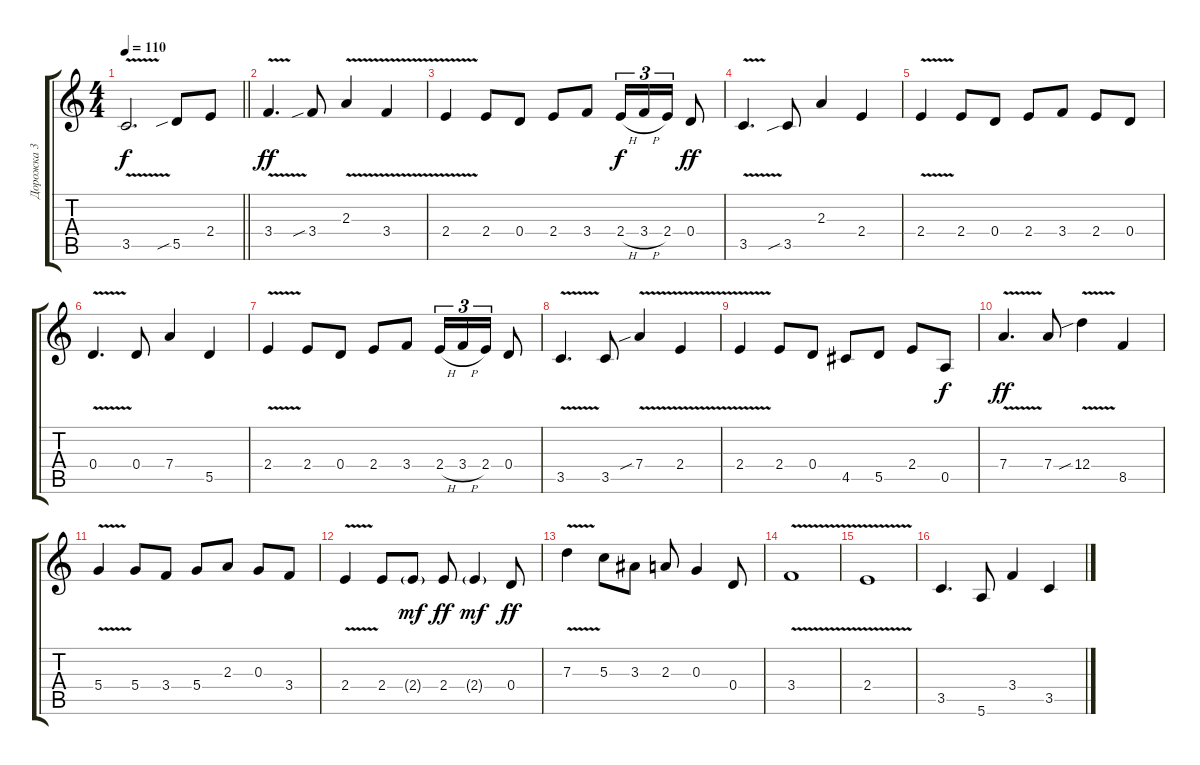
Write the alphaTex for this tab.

\track ("Дорожка 3" "Дорожка 3") {instrument overdrivenguitar}
\staff {score tabs}
\tuning (E4 B3 G3 D3 A2 E2) {hide}
\ts (4 4)
\tempo 110
\clef g2
\barLineRight lightlight
\ks c
3.5{v}.2{d dy f} 5.5{sib}.8 2.4.8 |
3.4{v}.4{d dy ff} 3.4{sib}.8 2.3{v}.4 3.4{v}.4 |
2.4{v}.4 2.4.8 0.4.8 2.4.8 3.4.8 2.4{h}.16{tu (3 2) dy f} 3.4{h}.16{tu (3 2)} 2.4.16{tu (3 2)} 0.4.8{dy ff} |
3.5{v}.4{d} 3.5{sib}.8 2.3.4 2.4.4 |
2.4{v}.4 2.4.8 0.4.8 2.4.8 3.4.8 2.4.8 0.4.8 |
0.4{v}.4{d} 0.4.8 7.4.4 5.5.4 |
2.4{v}.4 2.4.8 0.4.8 2.4.8 3.4.8 2.4{h}.16{tu (3 2)} 3.4{h}.16{tu (3 2)} 2.4.16{tu (3 2)} 0.4.8 |
3.5{v}.4{d} 3.5.8 7.4{v sib}.4 2.4{v}.4 |
2.4{v}.4 2.4.8 0.4.8 4.5.8 5.5.8 2.4.8 0.5.8{dy f} |
7.4{v}.4{d dy ff} 7.4.8 12.4{v sib}.4 8.5.4 |
5.4{v}.4 5.4.8 3.4.8 5.4.8 2.3.8 0.3.8 3.4.8 |
2.4{v}.4 2.4.8 2.4{g}.8{dy mf} 2.4.8{dy ff} 2.4{g}.4{dy mf} 0.4.8{dy ff} |
7.3{v}.4 5.3.8 3.3.8 2.3.8 0.3.4 0.4.8 |
3.4{v}.1 |
2.4{v}.1 |
3.5.4{d} 5.6.8 3.4.4 3.5.4
